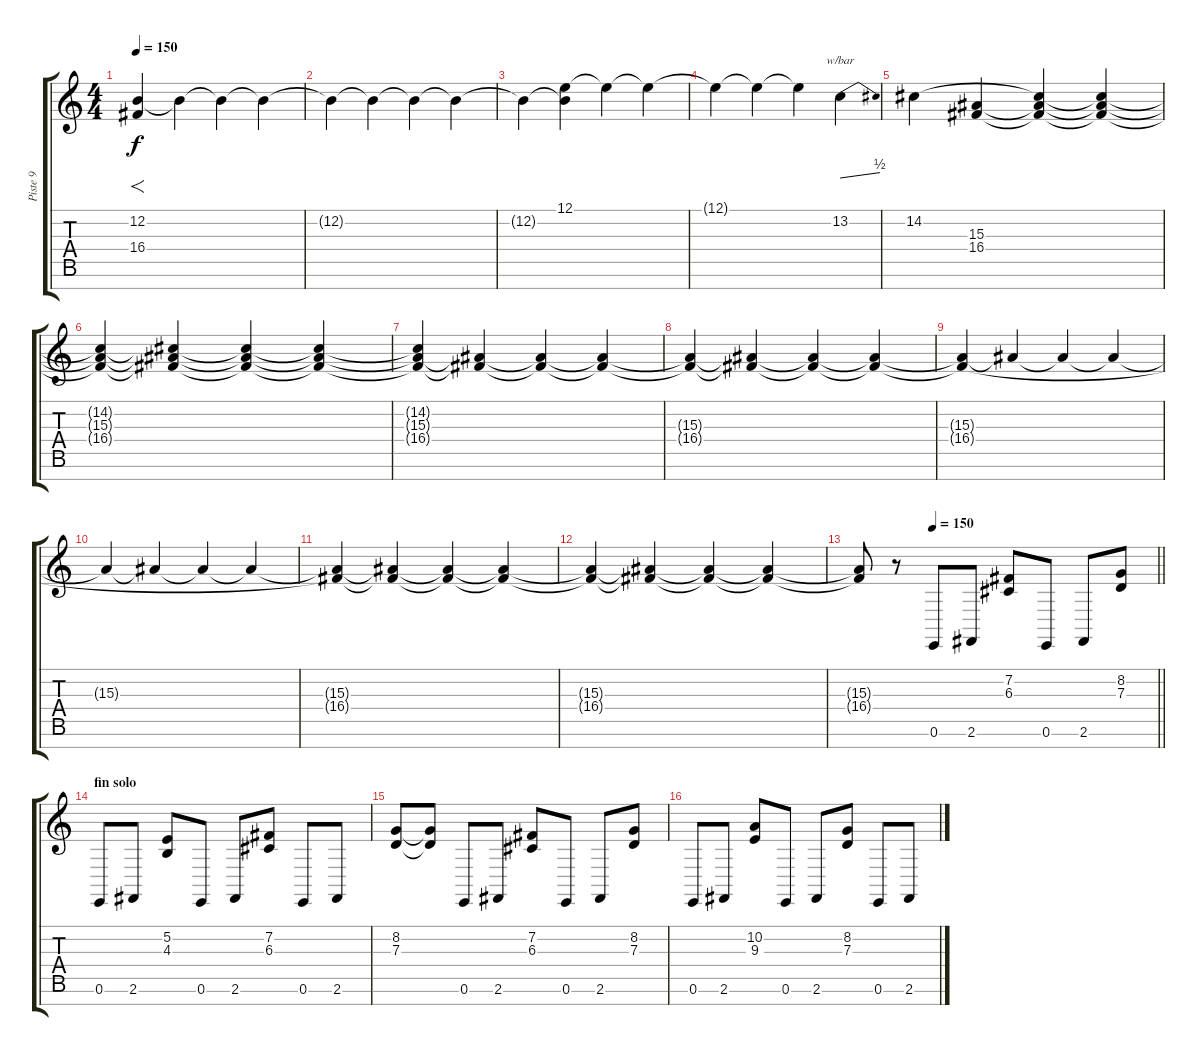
\track ("Piste 9" "Piste 9") {instrument pad6metallic}
\staff {score tabs}
\tuning (E4 B3 G3 D3 A2 E2 C2) {hide}
\ts (4 4)
\tempo 150
\clef g2
\ks c
(12.2 16.4{t}).4{f dy f volume 10} 12.2{t}.4 12.2{t}.4 12.2{t}.4{volume 11} |
12.2{t}.4{volume 12} 12.2{t}.4{volume 13} 12.2{t}.4 12.2{t}.4 |
12.2{t}.4 (12.1 12.2{t}).4{volume 13} 12.1{t}.4 12.1{t}.4 |
12.1{t}.4 12.1{t}.4 12.1{t}.4 13.2.4{tbe (dive default 0 0 60 2)} |
14.2.4 (15.3 16.4).4 (14.2{t} 15.3{t} 16.4{t}).4 (14.2{t} 15.3{t} 16.4{t}).4 |
(14.2{t} 15.3{t} 16.4{t}).4 (14.2{t} 15.3{t} 16.4{t}).4 (14.2{t} 15.3{t} 16.4{t}).4 (14.2{t} 15.3{t} 16.4{t}).4 |
(14.2{t} 15.3{t} 16.4{t}).4 (15.3{t} 16.4{t}).4{volume 13} (15.3{t} 16.4{t}).4 (15.3{t} 16.4{t}).4 |
(15.3{t} 16.4{t}).4 (15.3{t} 16.4{t}).4 (15.3{t} 16.4{t}).4 (15.3{t} 16.4{t}).4 |
(15.3{t} 16.4{t}).4 15.3{t}.4{volume 16} 15.3{t}.4 15.3{t}.4 |
15.3{t}.4 15.3{t}.4 15.3{t}.4 15.3{t}.4 |
(15.3{t} 16.4{t}).4 (15.3{t} 16.4{t}).4 (15.3{t} 16.4{t}).4 (15.3{t} 16.4{t}).4 |
(15.3{t} 16.4{t}).4 (15.3{t} 16.4{t}).4 (15.3{t} 16.4{t}).4 (15.3{t} 16.4{t}).4 |
\tempo (150 0.25)
\barLineRight lightlight
(15.3{t} 16.4{t}).8 r.8 0.6.8{instrument drawbarorgan} 2.6.8 (7.2 6.3).8 0.6.8 2.6.8 (8.2 7.3).8 |
\section ("" "fin solo")
0.6.8 2.6.8 (5.2 4.3).8 0.6.8 2.6.8 (7.2 6.3).8 0.6.8 2.6.8 |
(8.2 7.3).8 (8.2{t} 7.3{t}).8 0.6.8 2.6.8 (7.2 6.3).8 0.6.8 2.6.8 (8.2 7.3).8 |
0.6.8 2.6.8 (10.2 9.3).8 0.6.8 2.6.8 (8.2 7.3).8 0.6.8 2.6.8
